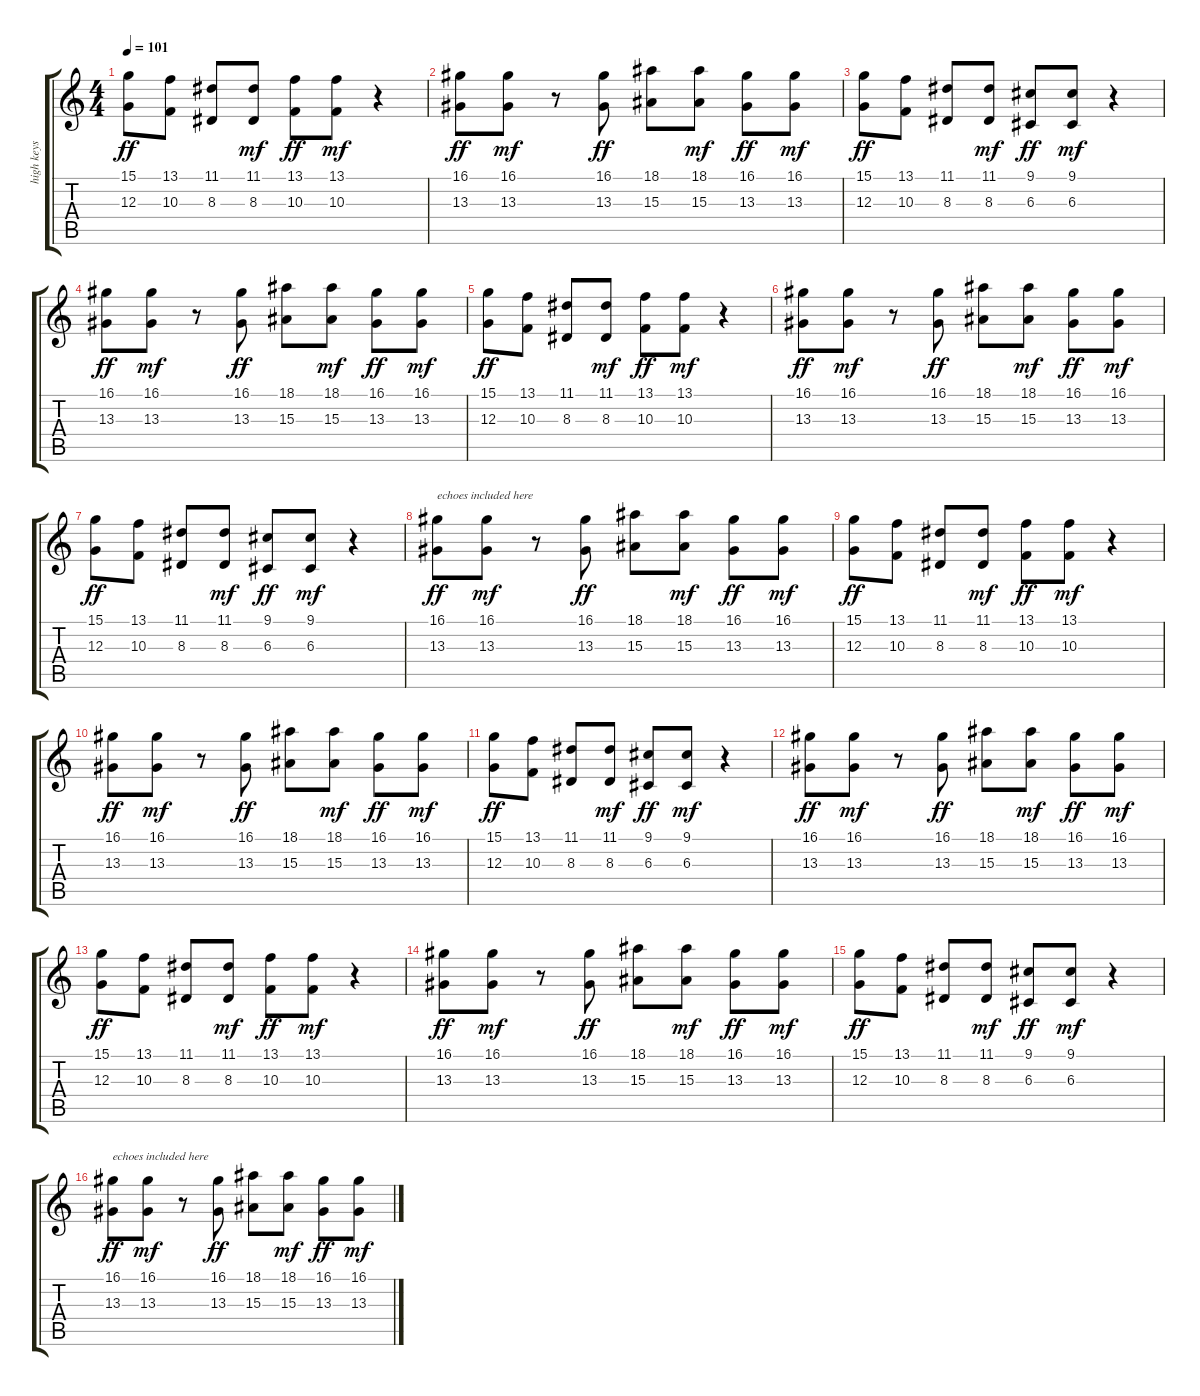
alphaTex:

\track ("high keys 1" "high keys ") {instrument pad1newage}
\staff {score tabs}
\tuning (E4 B3 G3 D3 A2 E2) {hide}
\ts (4 4)
\tempo 101
\clef g2
\ks c
(15.1 12.3).8{dy ff} (13.1 10.3).8 (11.1 8.3).8 (11.1 8.3).8{dy mf} (13.1 10.3).8{dy ff} (13.1 10.3).8{dy mf} r.4 |
(16.1 13.3).8{dy ff} (16.1 13.3).8{dy mf} r.8 (16.1 13.3).8{dy ff} (18.1 15.3).8 (18.1 15.3).8{dy mf} (16.1 13.3).8{dy ff} (16.1 13.3).8{dy mf} |
(15.1 12.3).8{dy ff} (13.1 10.3).8 (11.1 8.3).8 (11.1 8.3).8{dy mf} (9.1 6.3).8{dy ff} (9.1 6.3).8{dy mf} r.4 |
(16.1 13.3).8{dy ff} (16.1 13.3).8{dy mf} r.8 (16.1 13.3).8{dy ff} (18.1 15.3).8 (18.1 15.3).8{dy mf} (16.1 13.3).8{dy ff} (16.1 13.3).8{dy mf} |
(15.1 12.3).8{dy ff} (13.1 10.3).8 (11.1 8.3).8 (11.1 8.3).8{dy mf} (13.1 10.3).8{dy ff} (13.1 10.3).8{dy mf} r.4 |
(16.1 13.3).8{dy ff} (16.1 13.3).8{dy mf} r.8 (16.1 13.3).8{dy ff} (18.1 15.3).8 (18.1 15.3).8{dy mf} (16.1 13.3).8{dy ff} (16.1 13.3).8{dy mf} |
(15.1 12.3).8{dy ff} (13.1 10.3).8 (11.1 8.3).8 (11.1 8.3).8{dy mf} (9.1 6.3).8{dy ff} (9.1 6.3).8{dy mf} r.4 |
(16.1 13.3).8{txt "echoes included here" dy ff} (16.1 13.3).8{dy mf} r.8 (16.1 13.3).8{dy ff} (18.1 15.3).8 (18.1 15.3).8{dy mf} (16.1 13.3).8{dy ff} (16.1 13.3).8{dy mf} |
(15.1 12.3).8{dy ff} (13.1 10.3).8 (11.1 8.3).8 (11.1 8.3).8{dy mf} (13.1 10.3).8{dy ff} (13.1 10.3).8{dy mf} r.4 |
(16.1 13.3).8{dy ff} (16.1 13.3).8{dy mf} r.8 (16.1 13.3).8{dy ff} (18.1 15.3).8 (18.1 15.3).8{dy mf} (16.1 13.3).8{dy ff} (16.1 13.3).8{dy mf} |
(15.1 12.3).8{dy ff} (13.1 10.3).8 (11.1 8.3).8 (11.1 8.3).8{dy mf} (9.1 6.3).8{dy ff} (9.1 6.3).8{dy mf} r.4 |
(16.1 13.3).8{dy ff} (16.1 13.3).8{dy mf} r.8 (16.1 13.3).8{dy ff} (18.1 15.3).8 (18.1 15.3).8{dy mf} (16.1 13.3).8{dy ff} (16.1 13.3).8{dy mf} |
(15.1 12.3).8{dy ff} (13.1 10.3).8 (11.1 8.3).8 (11.1 8.3).8{dy mf} (13.1 10.3).8{dy ff} (13.1 10.3).8{dy mf} r.4 |
(16.1 13.3).8{dy ff} (16.1 13.3).8{dy mf} r.8 (16.1 13.3).8{dy ff} (18.1 15.3).8 (18.1 15.3).8{dy mf} (16.1 13.3).8{dy ff} (16.1 13.3).8{dy mf} |
(15.1 12.3).8{dy ff} (13.1 10.3).8 (11.1 8.3).8 (11.1 8.3).8{dy mf} (9.1 6.3).8{dy ff} (9.1 6.3).8{dy mf} r.4 |
(16.1 13.3).8{txt "echoes included here" dy ff} (16.1 13.3).8{dy mf} r.8 (16.1 13.3).8{dy ff} (18.1 15.3).8 (18.1 15.3).8{dy mf} (16.1 13.3).8{dy ff} (16.1 13.3).8{dy mf}
